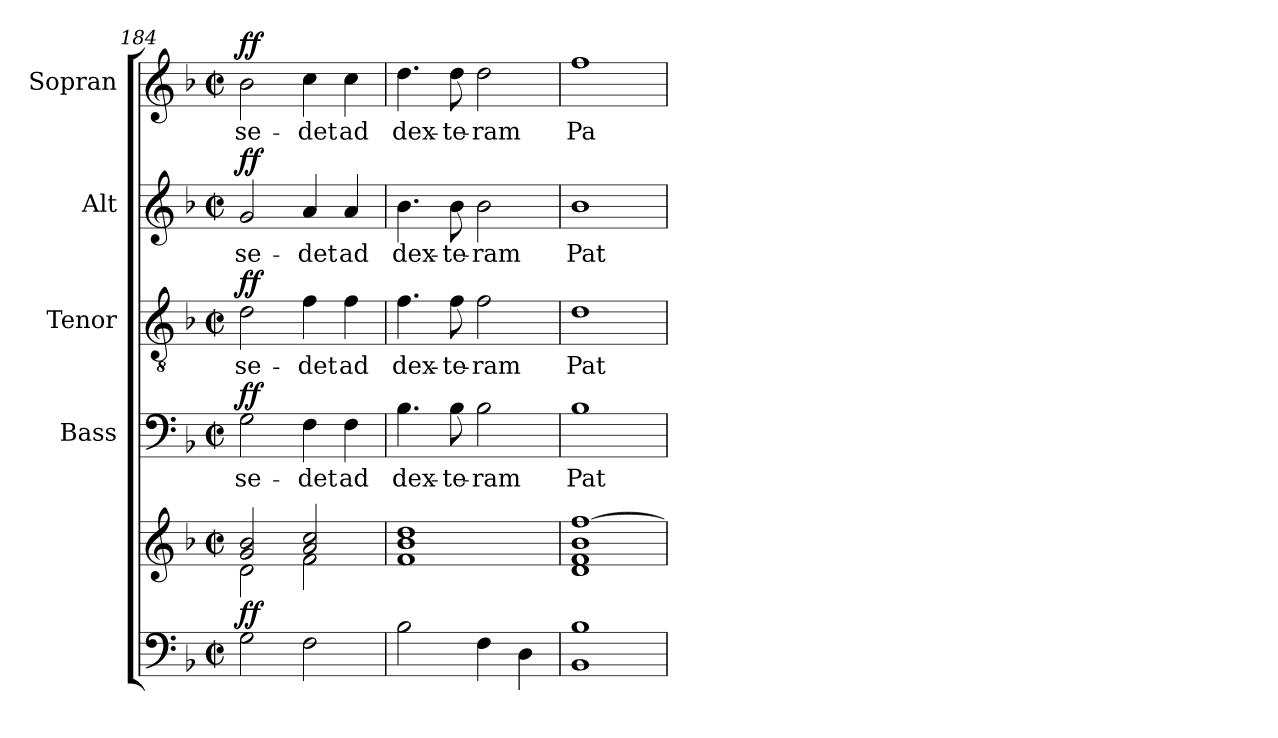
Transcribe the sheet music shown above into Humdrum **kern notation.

**kern	**kern	**dynam	**kern	**text	**dynam	**kern	**text	**dynam	**kern	**text	**dynam	**kern	**text	**dynam
*part5	*part5	*part5	*part4	*part4	*part4	*part3	*part3	*part3	*part2	*part2	*part2	*part1	*part1	*part1
*staff6	*staff5	*staff5/6	*staff4	*staff4	*staff4	*staff3	*staff3	*staff3	*staff2	*staff2	*staff2	*staff1	*staff1	*staff1
*	*	*	*I"Bass	*	*	*I"Tenor	*	*	*I"Alt	*	*	*I"Sopran	*	*
*	*	*	*I'B.	*	*	*I'T.	*	*	*I'A.	*	*	*I'S.	*	*
*clefF4	*clefG2	*	*clefF4	*	*	*clefGv2	*	*	*clefG2	*	*	*clefG2	*	*
*k[b-]	*k[b-]	*	*k[b-]	*	*	*k[b-]	*	*	*k[b-]	*	*	*k[b-]	*	*
*F:	*F:	*	*F:	*	*	*F:	*	*	*F:	*	*	*F:	*	*
*M2/2	*M2/2	*	*M2/2	*	*	*M2/2	*	*	*M2/2	*	*	*M2/2	*	*
*met(c|)	*met(c|)	*	*met(c|)	*	*	*met(c|)	*	*	*met(c|)	*	*	*met(c|)	*	*
=184	=184	=184	=184	=184	=184	=184	=184	=184	=184	=184	=184	=184	=184	=184
*	*^	*	*	*	*	*	*	*	*	*	*	*	*	*
!	!	!	!LO:DY:b	!	!LO:LY:b	!LO:DY:a	!	!LO:LY:b	!LO:DY:a	!	!LO:LY:b	!LO:DY:a	!	!LO:LY:b	!LO:DY:a
2G\	2g/ 2b-/	2d\	ff	2G\	se-	ff	2d\	se-	ff	2g/	se-	ff	2b-\	se-	ff
!	!	!	!	!	!LO:LY:b	!	!	!LO:LY:b	!	!	!LO:LY:b	!	!	!LO:LY:b	!
2F\	2a/ 2cc/	2f\	.	4F\	-det	.	4f\	-det	.	4a/	-det	.	4cc\	-det	.
!	!	!	!	!	!LO:LY:b	!	!	!LO:LY:b	!	!	!LO:LY:b	!	!	!LO:LY:b	!
.	.	.	.	4F\	ad	.	4f\	ad	.	4a/	ad	.	4cc\	ad	.
=185	=185	=185	=185	=185	=185	=185	=185	=185	=185	=185	=185	=185	=185	=185	=185
!	!	!	!	!	!LO:LY:b	!	!	!LO:LY:b	!	!	!LO:LY:b	!	!	!LO:LY:b	!
2B-\	1b- 1dd	1f	.	4.B-\	dex-	.	4.f\	dex-	.	4.b-\	dex-	.	4.dd\	dex-	.
!	!	!	!	!	!LO:LY:b	!	!	!LO:LY:b	!	!	!LO:LY:b	!	!	!LO:LY:b	!
.	.	.	.	8B-\	-te-	.	8f\	-te-	.	8b-\	-te-	.	8dd\	-te-	.
!	!	!	!	!	!LO:LY:b	!	!	!LO:LY:b	!	!	!LO:LY:b	!	!	!LO:LY:b	!
4F\	.	.	.	2B-\	-ram	.	2f\	-ram	.	2b-\	-ram	.	2dd\	-ram	.
4D\	.	.	.	.	.	.	.	.	.	.	.	.	.	.	.
=186	=186	=186	=186	=186	=186	=186	=186	=186	=186	=186	=186	=186	=186	=186	=186
!	!	!	!	!	!LO:LY:b	!	!	!LO:LY:b	!	!	!LO:LY:b	!	!	!LO:LY:b	!
1BB- 1B-	1b- [>1ff	1d 1f	.	1B-	Pat-	.	1d	Pat-	.	1b-	Pat-	.	1ff	Pa-	.
*	*v	*v	*	*	*	*	*	*	*	*	*	*	*	*	*
=	=	=	=	=	=	=	=	=	=	=	=	=	=	=
*-	*-	*-	*-	*-	*-	*-	*-	*-	*-	*-	*-	*-	*-	*-
